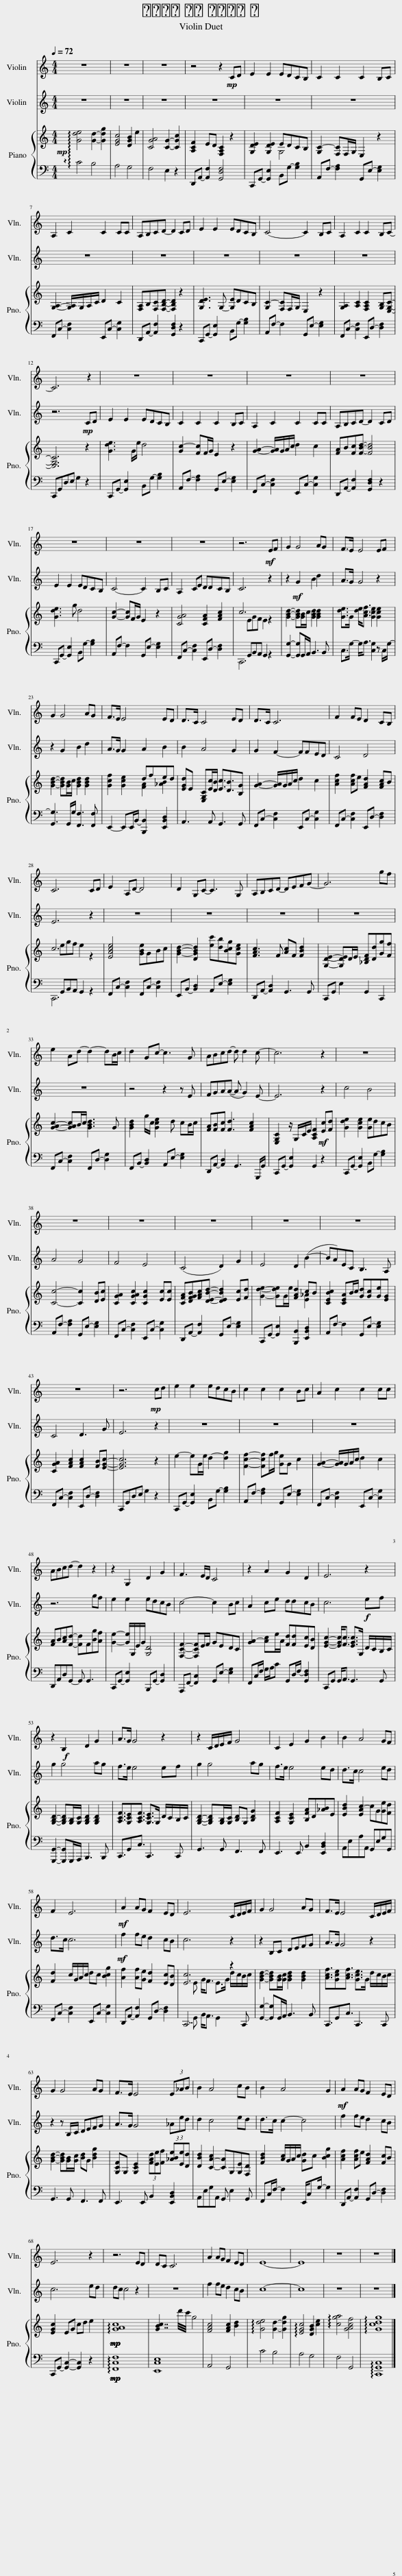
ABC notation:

X:1
%%score 1 2 { ( 3 5 ) | ( 4 6 ) }
L:1/8
Q:1/4=72
M:4/4
I:linebreak $
K:C
V:1 treble
V:2 treble
V:3 treble
V:5 treble
V:4 bass
V:6 bass
V:1
 z8 | z8 | z8 | z4 z2!mp! CD | E2 E2 EDCB, | %5
 C2 C2 C2 B,C |$ A,2 C2 C2 CC | A,B,CD- D2 CD | E2 E2 EDCB, | C4- C2 B,C | %10
 A,2 C2 C2 B,C- |$ C6 z2 | z8 | z8 | z8 | %15
 z8 |$ z8 | z8 | z8 | z6!mf! EF | %20
 G2 G4 AG | F>E E4 EF |$ G2 G4 AG | F>E E4 ED | D>C C4 ED | %25
 D>C C6 | F2 FE D2 CB, |$ C6 CD | E2 A,D- D4 | D2 G,C- C3 G, | %30
 A,B,CD- DEFG- | G6 gf |$ e2 Ad- d2- dB/c/ | d2 Gc- c3 G | ABcd- d d2 c- | %35
 c6 z2 | z8 |$ z8 | z8 | z8 | %40
 z8 | z8 |$ z8 | z6!mp! cd | e2 e2 edcB | %45
 c2 c2 c2 Bc | A2 c2 c2 cc |$ ABcd- d2 z2 | z2 G,2 D2 G2 | F3 E/D/ C4 | %50
 z2 A2 G2 D2 | E6 z2 |$ z2!f! B,2 D2 G2 | A>G G4 z2 | z2 C/D/E/F/ G4 | %55
 C2 E2 G2 B2 | B2 A4 GF |$ F2 E6 |!mf! A2 AG F2 ED | E6 C/D/E/F/ | %60
 G2 G4 AG | F>E E4 C/D/E/F/ |$ G2 G4 AG | F>E E4 (3E_AB | B2 A4 cB | %65
 B2 A4 G2 |!mf! A2 AG F2 ED |$ E6 z2 | z6 ED | DC C6 | %70
 A2 AG F2 ED | E8- | E8 | z8 | z8 |] %75
V:2
 z8 | z8 | z8 | z8 | z8 | %5
 z8 |$ z8 | z8 | z8 | z8 | %10
 z8 |$ z6!mp! CD | E2 E2 EDCB, | C2 C2 C2 B,C | A,2 C2 C2 CC | %15
 A,B,CD- D2 CD |$ E2 E2 EDCB, | C4- C2 B,C | A,2 CE DDCB, | C6 z2 | %20
 z2!mf! G2 B2 d2 | A>G G4 z2 |$ z2 G2 B2 d2 | A>G G2 A2 B2 | B2 A4 G2 | %25
 G2 F2- FFED | C4 D4 |$ E6 z2 | z8 | z8 | %30
 z8 | z8 |$ z8 | z4 z2 z E | FGA(A- A G2) E- | %35
 E6 z2 | c4 B4 |$ A4 G4 | F4 E4 | (C4 D2) G2 | %40
 E4 D2 (B2- | BA)EC B,3 A, |$ C4 D3 G | E6 z2 | z8 | %45
 z8 | z8 |$ z6 gf | e2 e2 edcB | c4- c2 Bc | %50
 A2 ce ddcB | c6!f! ef |$ g2 g4 ag | f>e e4 ef | g2 g4 ag | %55
 f>e e4 ed | d>c c4 ed |$ d>c c6 |!mf! f2 fe d2 cB | c6 z2 | %60
 z2 B,C DEFG | A>G G4 z2 |$ z2 z B,/C/ DEFG | A>G G4 (3_Aed | d2 c4 ed | %65
 d>c c2- c4 | f2 fe d2 cB |$ c6 ed | dc c4 z2 | z8 | %70
 f2 fe d2 cB | c8- | c8 | z8 | z8 |] %75
V:3
!mp! !arpeggio![Gde]4 [Gd]2- [Gdg]2 | [EGc]4 [DGB]2 e2 | [CGA]4 [CG]2- [CGc]2 | [A,CF]2 ED [F,A,C]2 z2 | [G,DE]2 [G,DE]2 G,4 | %5
 [G,C-]2 [F,C]F,/G,/ E,2 z2 |$ [G,A,]2- [G,A,]/G,/A,/C/ D2 C2 | [F,A,]B,[F,C][F,B,D]- [F,B,D]2 z2 | [G,DE]3 G,- [G,E]DCB, | [G,C-]2 [F,C]F,/G,/ E,2 z2 | %10
 [G,A,]2 [A,C]2 [F,A,C]2 [G,B,][E,G,C]- |$ [E,G,C]6 z2 | [Gde]3 G/e/ d4 | [Gc-]2 [Fc]F/G/ E2 z2 | [GA]2- [GA]/G/A/c/ d2 c2 | %15
 [FA]B[Fc][FBd]- [FBd]4 |$ [Gde]3 g d4 | [Gc]2- [Gc]F/G/ E2 z2 | [CGA]4 [CFA]2 [FAc]2 | c6 z2 | %20
 [GBd]2- [GBd][GB]/c/ [GBd]2 [GBd]2 | [Gde]>G [de]<[Acf] [Gce]2 [Gce]2 |$ [GBd]2- [GBd][GB]/c/ [GBd]2 [GBd]2 | [Gcf]2 [Gce]2 [FA]2 [_AB]2 | [EGd]E [E,G,C][Ec]/[DB]/ [Ec]3/2[DB]3/2[B,G] | %25
 [GA]2- [GA]/G/A/c/ d2 c2 | [Acf]2 [Acf]e [FAd]2 [FAc]B |$ c6 z2 | [EAce]4 [GBe]GBc | [GBd]2- [DGBd]2 [ec'][db][Bcg][Gce] | %30
 [FAc]3 F [Ac]F [FBd]2 | [G,DE]2- [G,DE]D/E/ [_B,DF][Dd][Gg][Ff] |$ [GAc]2- [GAc]B/c/ [GBd]3 G | [GBd]2 g/c/ [Gce]2 d cB/c/ | [FA][FB][Fc] [Fd]3 [FAc]2 | %35
 [E,G,C]2 z/ G,/C/E/ [A,CF]2!mf! [Ec][Fd] | [Gde]2 [Gce]2 [Ge]dcB |$ [Cc]4- [Cc]2 [DB][Ec] | [CGA]2 [CGAc]2 [CGc]2 [Ec][Ec] | [CFA][DFGB][FAc][DEBd]- [DEBd]2 [Ec][Fd] | %40
 [Gde]2- [Gde]G/e/ [FAd]2 [E_A]2 | [CEBc]2 [CEA]B/c/ [Gd][Gc][Ge][EG] |$ [CGA]2 [FAc]2 [FAc]2 [FB][EGc]- | [EGc]6 z2 | e2- eG/e/ d2- [dg]2 | %45
 [Fcf]2- [Fcf]f/g/ [Ge]G c2 | [GA]2- [GA]/G/A/c/ d2 c2 |$ [FA]B[Ac][Fd]- [Fd]F[Bg][Af] | [Ge]2- [Ge]/G,/E/G/ [G,D]4 | [F,CF]2- [F,CF]E/F/ GEDC | %50
 [GA-]2 [Ac]e/A/ [Fd][Fd][Ec][DB] | [EGc]2- [EGc]<[Fc] [EGc]>G, D/C/B,/C/ |$ [G,B,D]2- [G,B,D][G,B,]/[G,C]/ [G,B,D]2 [G,B,D]2 | [A,CF]3/2[G,CE][A,CF]3/2 [G,CE]>G, D/C/B,/C/ | [G,B,D]2- [G,B,D][G,B,]/[G,C]/ [B,D]G, [B,DG]2 | %55
 [A,CF]2 [G,CE]2 [B,FA]D[_AB]E | [EBd]2 [EAc-]2 cG[Ge][Fd] |$ [Fd]2 c/G/A/c/ dc [Bcg]2 | [Af]2 [Af][Ge] [Fd]2 [Ec][DB] | [Ec]6 z2 | %60
 [GBd]2- [GBd][GB]/[Gc]/ [GBd]2 [GBd]2 | [Acf]3/2[Gce][Acf]3/2 [Gce]>G d/c/B/c/ |$ [GBd]2- [GBd][GB]/[Gc]/ [Bd]G [Bdg]2 | [G,CF]G, [G,CE]2 (3[FAd][Ee][Ff] (3[_ABe][Ee][Dd] | [DBd]2 [C-A-c]2 [CA]G,[G,E][F,D] | %65
 [FBd]2 [Ac]/G/A/c/ [Gd]c [Bcg]2 | [Acf]2 [Acf]e [FAd]2 [Fc]B |$ [EGc]2 EG cd e2 |!mp!!mp!!mp! !arpeggio![GAc]8 | [GBc]7/2 d'/4c'/4 g4 | %70
 [FAc]4 [FAc]2 [Bd]2 | !arpeggio![Gde]4 [Gd]2- [Gdg]2 | !arpeggio![EGc]4 [DGB]2 [ce]2 | !arpeggio![cga]4 [GAcf]4 | !arpeggio![Gcdg]8 |] %75
V:4
 !arpeggio!C4 B,4 | A,4 G,4 | F,4 E,2 z2 | D,,A,,- [A,,F,]2 [G,,D,F,]4 | C,,G,,- [G,,E,]2 B,,G,- [G,B,]2 | %5
 A,,F,- [F,A,]2 G,,E,- [E,G,]2 |$ F,,C,- [C,F,]2 E,,C,- [C,G,]2 | D,,A,,- [A,,F,]2 [G,,D,F,]2 z2 | C,,G,,- [G,,E,]2 B,,G,- [G,B,]2 | A,,F,- F,2 G,,E,- [E,G,]2 | %10
 F,,C,- [C,F,]2 E,,D,- [D,F,]2 |$ C,,G,,D,E, G,2 z2 | C,,G,,- [G,,E,]2 B,,G,- [G,B,]2 | A,,F,- [F,A,]2 G,,E,- [E,G,]2 | F,,C,- [C,F,]2 E,,C,- [C,G,]2 | %15
 D,,A,,- [A,,F,]2 [G,,D,F,]2 z2 |$ C,,G,,- [G,,E,]2 B,,G,- [G,B,]2 | A,,F,- F,2 G,,E,- [E,G,]2 | F,,C,- [C,F,]2 E,,D,- [D,F,]2 | C,,6 z2 | %20
 [G,,G,]2- [G,,G,]G,,/A,,/ B,,3 B,, | C,>G,- G,<A, [C,G,]2 z C,/G,/- |$ [G,,G,]3 G,,/G,/ [F,,F,]3 [F,,F,] | E,,2- E,,E,,/B,,/- [B,,,B,,]2 [E,,B,,D,]2 | A,,3 A,, G,,3 G,, | %25
 F,,C,- [C,F,]2 E,,C,- [C,G,]2 | F,,C,- [C,F,]2 E,,D,- [D,F,]2 |$ C,,6 z2 | F,,C,- [C,F,]2 F,,C,- [C,F,]2 | E,,B,,- [B,,D,]2 A,,E,- [E,G,]2 | %30
 D,,A,,- [A,,D,]2 G,,3 G,, | C,,G,, E,2 G,,2 C,,2 |$ F,,C,- [C,F,]2 F,,D,- [D,G,]2 | F,,B,,- [B,,D,]2 A,,E,- [E,G,]2 | D,,A,,- [A,,D,]2 G,,3 G,,,/G,,/ | %35
 C,,G,,- [G,,E,]2 G,,2 z2 | C,,G,,- [G,,E,]2 B,,G,- [G,B,]2 |$ A,,F,- [F,A,]2 G,,E,- [E,G,]2 | F,,C,- [C,F,]2 E,,C,- [C,G,]2 | D,,A,,- [A,,F,]2 G,,E,- [E,G,]2 | %40
 C,,G,,- [G,,E,]2 [B,,,B,,]2 [E,,B,,D,]2 | A,,F,- F,2 G,,E,- [E,G,]2 |$ F,,C,- [C,F,]2 E,,D,- [D,F,]2 | C,,G,,D,E, G,2 z2 | C,,G,,- [G,,E,]2 B,,G,- [G,B,]2 | %45
 A,,F,- [F,A,]2 G,,E,- [E,G,]2 | F,,C,- [C,F,]2 E,,C,- [C,G,]2 |$ D,,A,,D,G,,- G,, G,,3 | C,,G,,- [G,,E,]2 B,,,G,,- [G,,D,]2 | A,,,F,,- [F,,C,]2 G,,E,- [E,G,]2 | %50
 F,,C,/F,/ G,/A,/C G,,D,/F,/- [G,,D,F,]2 | C,,G,, G,,<A,, G,,3 G,, |$ [G,,,G,,]2- [G,,,G,,]G,,,/A,,,/ B,,,3 B,,, | C,,3/2G,,C,3/2 C,,3 C,, | G,,3 G,, F,,3 F,, | %55
 E,,3 E,, B,,2 [E,,B,,D,]2 | A,,E,A,A,, G,,E,G,G,, |$ F,,C,- [C,F,]2 E,,C,- [C,G,]2 | D,,A,,- [A,,F,]2 G,,D,- [D,F,]2 | C,,7 C,, | %60
 [G,,G,]2- [G,,G,]G,,/A,,/ B,,3 B,, | C,,3/2G,,C,3/2 C,,3 C,, |$ G,,3 G,, F,,3 F,, | E,,3 E,, B,,2 [E,,B,,D,]2 | A,,E,G,A,, G,, E,2 G,, | %65
 F,,C,/F,/- F,2 E,,/C,G,/- G,2 | D,,A,,- [A,,F,]2 G,,D,- [D,F,]2 |$ C,,G,,- [G,,C,]2- [G,,C,]2 z2 |!mp!!mp!!mp! !arpeggio![F,,C,F,]8 | [E,,C,E,]8 | %70
 A,,4 G,,4 | C4 B,4 | A,4 G,4 | F,4 G,,4 | !arpeggio![C,,G,,C,]8 |] %75
V:5
 x8 | x8 | x8 | x8 | x4 EDCB, | %5
 x8 |$ x8 | x8 | x8 | x8 | %10
 x8 |$ x8 | x8 | x8 | x8 | %15
 x8 |$ x8 | x8 | x8 | x EGF E2 x2 | %20
 x8 | x8 |$ x8 | x4 dfed | x8 | %25
 x8 | x8 |$ x egf e2 x2 | x8 | x8 | %30
 x8 | x8 |$ x8 | x8 | x8 | %35
 x8 | x8 |$ x8 | x8 | x8 | %40
 x6 cB | x8 |$ x8 | x8 | x8 | %45
 x8 | x8 |$ x8 | x8 | x8 | %50
 x8 | x8 |$ x8 | x8 | x8 | %55
 x8 | x8 |$ x8 | x8 | x E G<F E>G d/c/B/c/ | %60
 x8 | x8 |$ x8 | x8 | x8 | %65
 x8 | x8 |$ x8 | x8 | x8 | %70
 x8 | x8 | x8 | x8 | x8 |] %75
V:6
 x8 | x8 | x8 | x8 | x8 | %5
 x8 |$ x8 | x8 | x8 | x8 | %10
 x8 |$ x8 | x8 | x8 | x8 | %15
 x8 |$ x8 | x8 | x8 | x G,,B,,A,, G,,2 x2 | %20
 x8 | x8 |$ x8 | x8 | x8 | %25
 x8 | x8 |$ x G,,B,,A,, G,,2 x2 | x8 | x8 | %30
 x8 | x8 |$ x8 | x8 | x8 | %35
 x8 | x8 |$ x8 | x8 | x8 | %40
 x8 | x8 |$ x8 | x8 | x8 | %45
 x8 | x8 |$ x8 | x8 | x8 | %50
 x8 | x8 |$ x8 | x8 | x8 | %55
 x8 | x8 |$ x8 | x8 | x G,, B,,<A,, G,,2 x2 | %60
 x8 | x8 |$ x8 | x8 | x8 | %65
 x8 | x8 |$ x8 | x8 | x8 | %70
 x8 | x8 | x8 | x8 | x8 |] %75
